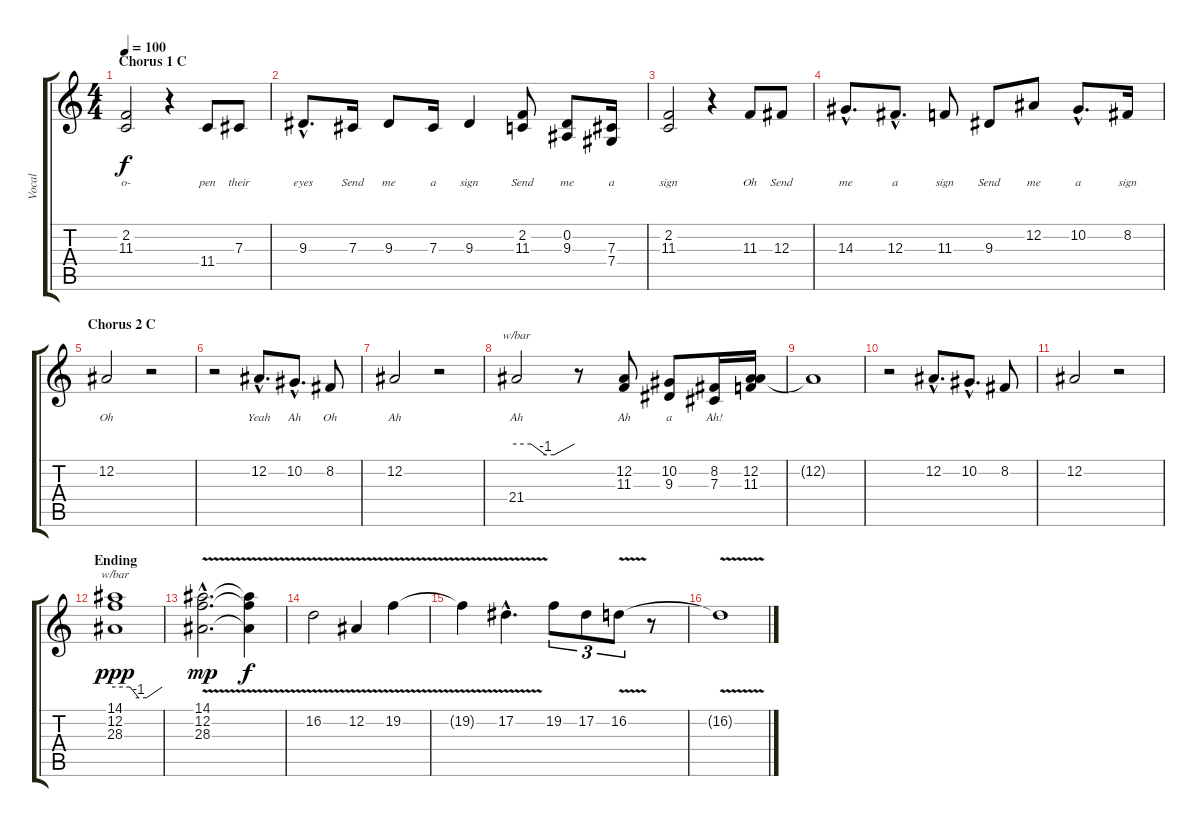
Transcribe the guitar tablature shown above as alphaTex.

\track ("Vocal " "Vocal ") {instrument lead6voice}
\staff {score tabs}
\tuning (Eb4 Bb3 Gb3 Db3 Ab2 Eb2) {hide}
\ts (4 4)
\section ("" "Chorus 1 C")
\tempo 100
\clef g2
\ks c
(2.2{t} 11.3{t}).2{lyrics (0 "o-") lyrics (1 "") lyrics (2 "") lyrics (3 "") lyrics (4 "") dy f} r.4 11.4.8{lyrics (0 "pen") lyrics (1 "") lyrics (2 "") lyrics (3 "") lyrics (4 "")} 7.3.8{lyrics (0 "their") lyrics (1 "") lyrics (2 "") lyrics (3 "") lyrics (4 "")} |
9.3{hac}.8{d lyrics (0 "eyes") lyrics (1 "") lyrics (2 "") lyrics (3 "") lyrics (4 "")} 7.3.16{lyrics (0 "Send") lyrics (1 "") lyrics (2 "") lyrics (3 "") lyrics (4 "")} 9.3.8{lyrics (0 "me") lyrics (1 "") lyrics (2 "") lyrics (3 "") lyrics (4 "")} 7.3.16{lyrics (0 "a") lyrics (1 "") lyrics (2 "") lyrics (3 "") lyrics (4 "")} 9.3.4{lyrics (0 "sign") lyrics (1 "") lyrics (2 "") lyrics (3 "") lyrics (4 "")} (2.2 11.3).8{lyrics (0 "Send") lyrics (1 "") lyrics (2 "") lyrics (3 "") lyrics (4 "")} (0.2 9.3).8{lyrics (0 "me") lyrics (1 "") lyrics (2 "") lyrics (3 "") lyrics (4 "")} (7.3 7.4).16{lyrics (0 "a") lyrics (1 "") lyrics (2 "") lyrics (3 "") lyrics (4 "")} |
(2.2 11.3).2{lyrics (0 "sign") lyrics (1 "") lyrics (2 "") lyrics (3 "") lyrics (4 "")} r.4 11.3.8{lyrics (0 "Oh") lyrics (1 "") lyrics (2 "") lyrics (3 "") lyrics (4 "")} 12.3.8{lyrics (0 "Send") lyrics (1 "") lyrics (2 "") lyrics (3 "") lyrics (4 "")} |
14.3{hac}.8{d lyrics (0 "me") lyrics (1 "") lyrics (2 "") lyrics (3 "") lyrics (4 "")} 12.3{hac}.8{d lyrics (0 "a") lyrics (1 "") lyrics (2 "") lyrics (3 "") lyrics (4 "")} 11.3.8{lyrics (0 "sign") lyrics (1 "") lyrics (2 "") lyrics (3 "") lyrics (4 "")} 9.3.8{lyrics (0 "Send") lyrics (1 "") lyrics (2 "") lyrics (3 "") lyrics (4 "")} 12.2.8{lyrics (0 "me") lyrics (1 "") lyrics (2 "") lyrics (3 "") lyrics (4 "")} 10.2{hac}.8{d lyrics (0 "a") lyrics (1 "") lyrics (2 "") lyrics (3 "") lyrics (4 "")} 8.2.16{lyrics (0 "sign") lyrics (1 "") lyrics (2 "") lyrics (3 "") lyrics (4 "")} |
\section ("" "Chorus 2 C")
12.2.2{lyrics (0 "Oh") lyrics (1 "") lyrics (2 "") lyrics (3 "") lyrics (4 "")} r.2 |
r.2 12.2{hac}.8{d lyrics (0 "Yeah") lyrics (1 "") lyrics (2 "") lyrics (3 "") lyrics (4 "")} 10.2{hac}.8{d lyrics (0 "Ah") lyrics (1 "") lyrics (2 "") lyrics (3 "") lyrics (4 "")} 8.2.8{lyrics (0 "Oh") lyrics (1 "") lyrics (2 "") lyrics (3 "") lyrics (4 "")} |
12.2.2{lyrics (0 "Ah") lyrics (1 "") lyrics (2 "") lyrics (3 "") lyrics (4 "")} r.2 |
21.4.2{tbe (custom default 0 0 15 0 30 -4 39 -4 60 0) lyrics (0 "Ah") lyrics (1 "") lyrics (2 "") lyrics (3 "") lyrics (4 "")} r.8 (12.2 11.3).8{lyrics (0 "Ah") lyrics (1 "") lyrics (2 "") lyrics (3 "") lyrics (4 "")} (10.2 9.3).8{lyrics (0 "a") lyrics (1 "") lyrics (2 "") lyrics (3 "") lyrics (4 "")} (8.2 7.3).16{lyrics (0 "Ah!") lyrics (1 "") lyrics (2 "") lyrics (3 "") lyrics (4 "")} (12.2 11.3 21.4{t}).16 |
12.2{t}.1 |
r.2 12.2{hac}.8{d} 10.2{hac}.8{d} 8.2.8 |
12.2.2 r.2 |
\section ("" "Ending")
(14.1 12.2 28.3).1{tbe (custom default 0 0 19 0 30 -4 40 -4 60 0) dy ppp} |
(14.1{v hac} 12.2{v hac} 28.3{hac}).2{d dy mp} (14.1{t} 12.2{t} 28.3{t}).4{dy f volume 0} |
16.2{v}.2{volume 10} 12.2{v}.4 19.2{v}.4 |
19.2{t}.4 17.2{v hac}.4{d} 19.2.8{tu (3 2)} 17.2.8{tu (3 2)} 16.2{v}.8{tu (3 2) volume 0} r.8 |
16.2{t}.1
